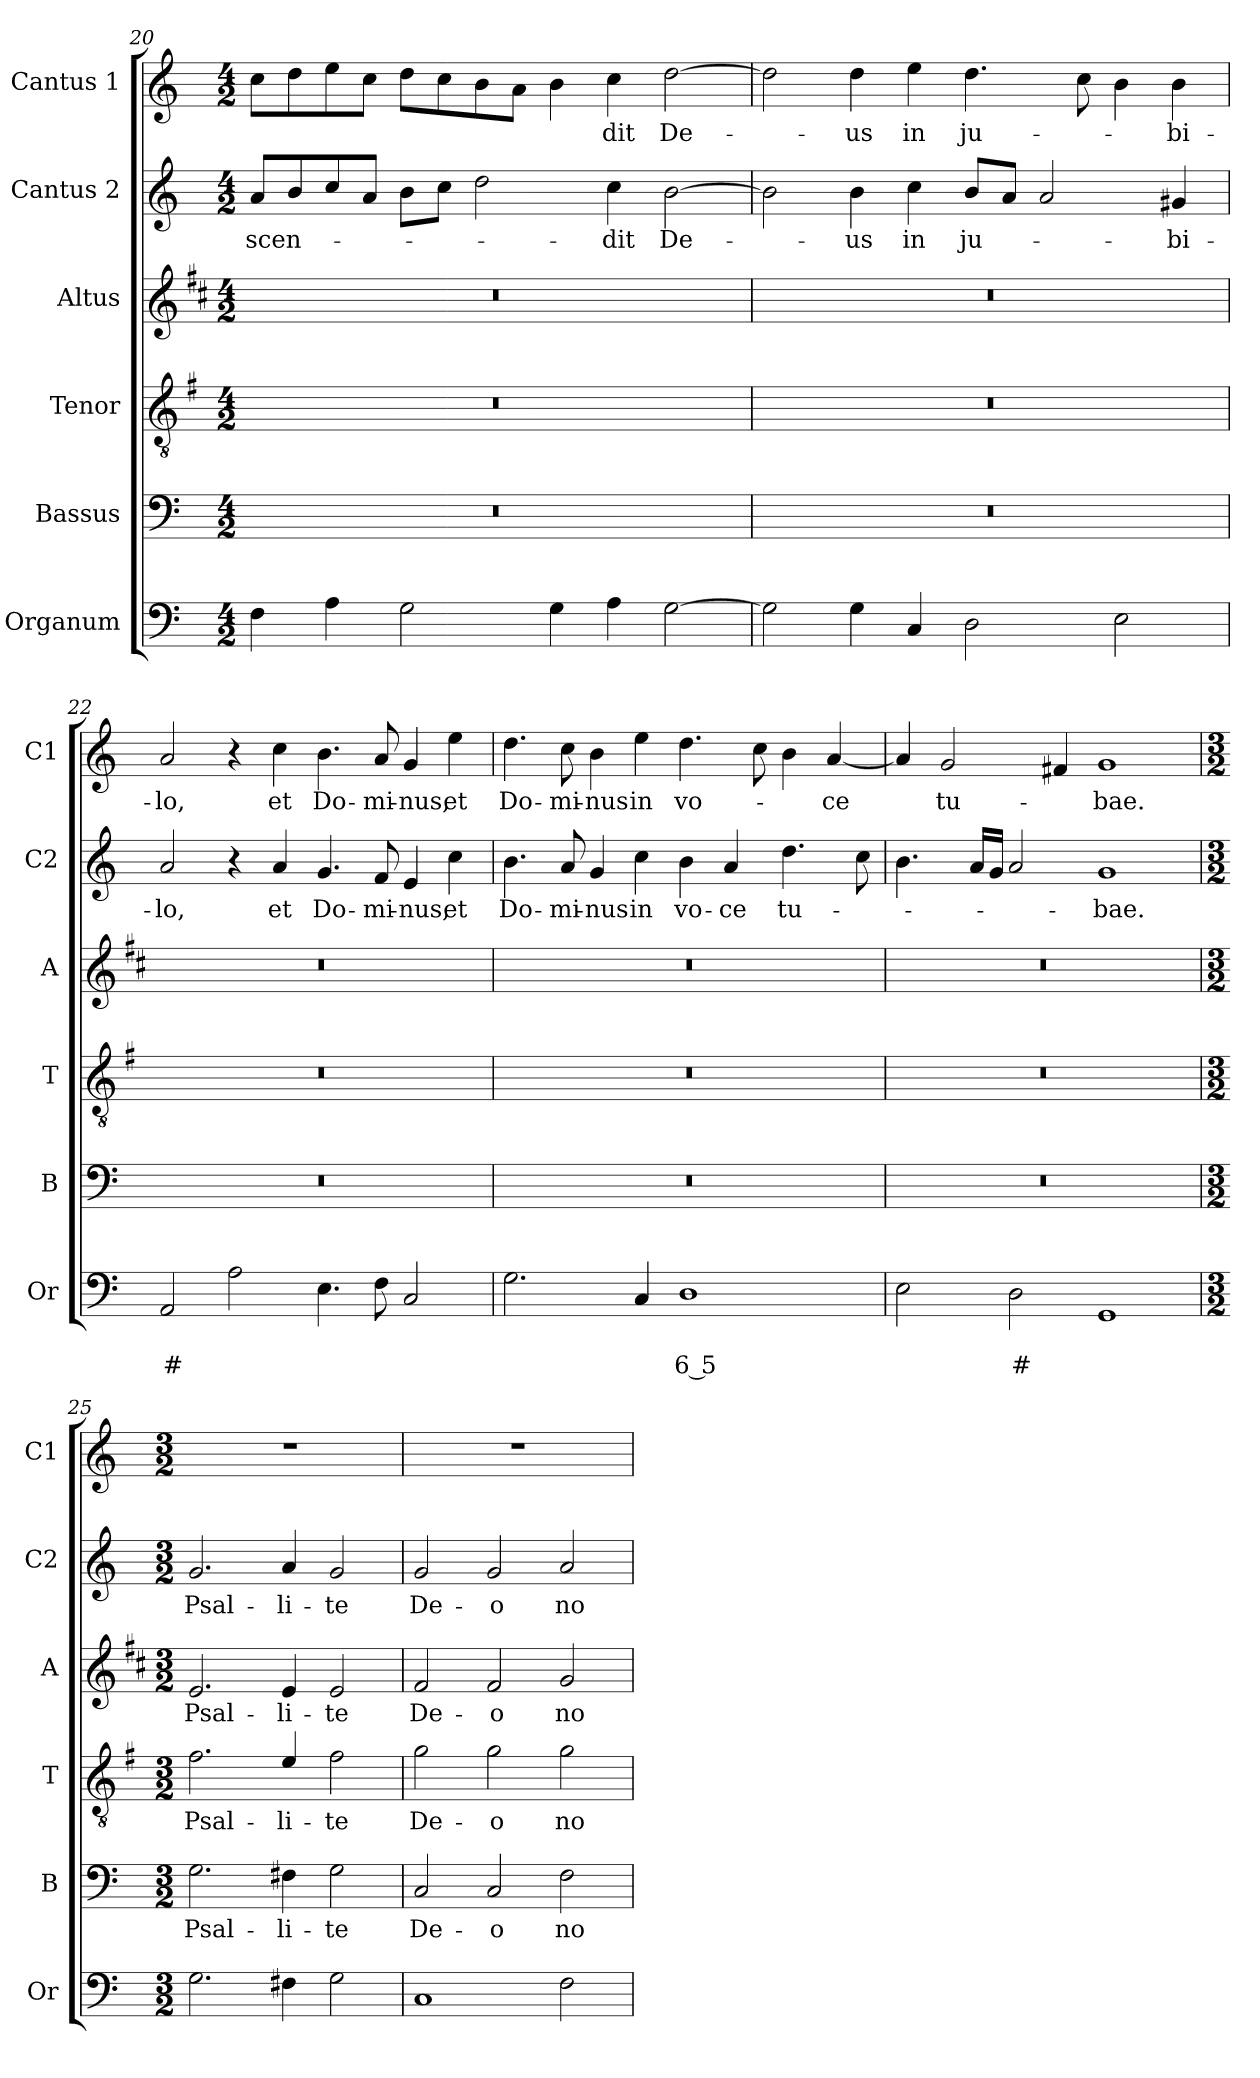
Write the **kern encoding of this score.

**kern	**text	**text	**kern	**text	**kern	**text	**kern	**text	**kern	**text	**kern	**text
*part6	*part6	*part6	*part5	*part5	*part4	*part4	*part3	*part3	*part2	*part2	*part1	*part1
*staff6	*staff6	*staff6	*staff5	*staff5	*staff4	*staff4	*staff3	*staff3	*staff2	*staff2	*staff1	*staff1
*I"Organum	*	*	*I"Bassus	*	*I"Tenor	*	*I"Altus	*	*I"Cantus 2	*	*I"Cantus 1	*
*I'Or	*	*	*I'B	*	*I'T	*	*I'A	*	*I'C2	*	*I'C1	*
*clefF4	*	*	*clefF4	*	*clefGv2	*	*clefG2	*	*clefG2	*	*clefG2	*
*	*	*	*	*	*ITrd4c7	*	*ITrd1c2	*	*	*	*	*
*k[]	*	*	*k[]	*	*k[]	*	*k[]	*	*k[]	*	*k[]	*
*C:	*	*	*C:	*	*C:	*	*C:	*	*C:	*	*C:	*
*M4/2	*	*	*M4/2	*	*M4/2	*	*M4/2	*	*M4/2	*	*M4/2	*
=20	=20	=20	=20	=20	=20	=20	=20	=20	=20	=20	=20	=20
!	!	!	!	!	!	!	!	!	!	!LO:LY:b	!	!
4F\	.	.	0r	.	0r	.	0r	.	8a/L	-scen-	8cc\L	.
.	.	.	.	.	.	.	.	.	8b/	.	8dd\	.
4A\	.	.	.	.	.	.	.	.	8cc/	.	8ee\	.
.	.	.	.	.	.	.	.	.	8a/J	.	8cc\J	.
2G\	.	.	.	.	.	.	.	.	8b\L	.	8dd\L	.
.	.	.	.	.	.	.	.	.	8cc\J	.	8cc\	.
.	.	.	.	.	.	.	.	.	2dd\	.	8b\	.
.	.	.	.	.	.	.	.	.	.	.	8a\J	.
4G\	.	.	.	.	.	.	.	.	.	.	4b\	.
!	!	!	!	!	!	!	!	!	!	!LO:LY:b	!	!LO:LY:b
4A\	.	.	.	.	.	.	.	.	4cc\	-dit	4cc\	-dit
!	!	!	!	!	!	!	!	!	!	!LO:LY:b	!	!LO:LY:b
[2G\	.	.	.	.	.	.	.	.	[2b\	De-	[2dd\	De-
!!LO:PB:g=z
=21	=21	=21	=21	=21	=21	=21	=21	=21	=21	=21	=21	=21
2G\]	.	.	0r	.	0r	.	0r	.	2b\]	.	2dd\]	.
!	!	!	!	!	!	!	!	!	!	!LO:LY:b	!	!LO:LY:b
4G\	.	.	.	.	.	.	.	.	4b\	-us	4dd\	-us
!	!	!	!	!	!	!	!	!	!	!LO:LY:b	!	!LO:LY:b
4C/	.	.	.	.	.	.	.	.	4cc\	in	4ee\	in
!	!	!	!	!	!	!	!	!	!	!LO:LY:b	!	!LO:LY:b
2D\	.	.	.	.	.	.	.	.	8b/L	ju-	4.dd\	ju-
.	.	.	.	.	.	.	.	.	8a/J	.	.	.
.	.	.	.	.	.	.	.	.	2a/	.	.	.
.	.	.	.	.	.	.	.	.	.	.	8cc\	.
2E\	.	.	.	.	.	.	.	.	.	.	4b\	.
!	!	!	!	!	!	!	!	!	!	!LO:LY:b	!	!LO:LY:b
.	.	.	.	.	.	.	.	.	4g#X/	-bi-	4b\	-bi-
=22	=22	=22	=22	=22	=22	=22	=22	=22	=22	=22	=22	=22
!	!	!LO:LY:b	!	!	!	!	!	!	!	!LO:LY:b	!	!LO:LY:b
2AA/	.	#	0r	.	0r	.	0r	.	2a/	-lo,	2a/	-lo,
2A\	.	.	.	.	.	.	.	.	4r	.	4r	.
!	!	!	!	!	!	!	!	!	!	!LO:LY:b	!	!LO:LY:b
.	.	.	.	.	.	.	.	.	4a/	et	4cc\	et
!	!	!	!	!	!	!	!	!	!	!LO:LY:b	!	!LO:LY:b
4.E\	.	.	.	.	.	.	.	.	4.g/	Do-	4.b\	Do-
!	!	!	!	!	!	!	!	!	!	!LO:LY:b	!	!LO:LY:b
8F\	.	.	.	.	.	.	.	.	8f/	-mi-	8a/	-mi-
!	!	!	!	!	!	!	!	!	!	!LO:LY:b	!	!LO:LY:b
2C/	.	.	.	.	.	.	.	.	4e/	-nus,	4g/	-nus,
!	!	!	!	!	!	!	!	!	!	!LO:LY:b	!	!LO:LY:b
.	.	.	.	.	.	.	.	.	4cc\	et	4ee\	et
=23	=23	=23	=23	=23	=23	=23	=23	=23	=23	=23	=23	=23
!	!	!	!	!	!	!	!	!	!	!LO:LY:b	!	!LO:LY:b
2.G\	.	.	0r	.	0r	.	0r	.	4.b\	Do-	4.dd\	Do-
!	!	!	!	!	!	!	!	!	!	!LO:LY:b	!	!LO:LY:b
.	.	.	.	.	.	.	.	.	8a/	-mi-	8cc\	-mi-
!	!	!	!	!	!	!	!	!	!	!LO:LY:b	!	!LO:LY:b
.	.	.	.	.	.	.	.	.	4g/	-nus	4b\	-nus
!	!	!	!	!	!	!	!	!	!	!LO:LY:b	!	!LO:LY:b
4C/	.	.	.	.	.	.	.	.	4cc\	in	4ee\	in
!	!	!LO:LY:b	!	!	!	!	!	!	!	!LO:LY:b	!	!LO:LY:b
1D	.	6 5	.	.	.	.	.	.	4b\	vo-	4.dd\	vo-
!	!	!	!	!	!	!	!	!	!	!LO:LY:b	!	!
.	.	.	.	.	.	.	.	.	4a/	-ce	.	.
.	.	.	.	.	.	.	.	.	.	.	8cc\	.
!	!	!	!	!	!	!	!	!	!	!LO:LY:b	!	!
.	.	.	.	.	.	.	.	.	4.dd\	tu-	4b\	.
!	!	!	!	!	!	!	!	!	!	!	!	!LO:LY:b
.	.	.	.	.	.	.	.	.	.	.	[4a/	-ce
.	.	.	.	.	.	.	.	.	8cc\	.	.	.
=24	=24	=24	=24	=24	=24	=24	=24	=24	=24	=24	=24	=24
2E\	.	.	0r	.	0r	.	0r	.	4.b\	.	4a/]	.
!	!	!	!	!	!	!	!	!	!	!	!	!LO:LY:b
.	.	.	.	.	.	.	.	.	.	.	2g/	tu-
.	.	.	.	.	.	.	.	.	16a/LL	.	.	.
.	.	.	.	.	.	.	.	.	16g/JJ	.	.	.
!	!	!LO:LY:b	!	!	!	!	!	!	!	!	!	!
2D\	.	#	.	.	.	.	.	.	2a/	.	.	.
.	.	.	.	.	.	.	.	.	.	.	4f#X/	.
!	!	!	!	!	!	!	!	!	!	!LO:LY:b	!	!LO:LY:b
1GG	.	.	.	.	.	.	.	.	1g	-bae.	1g	-bae.
!!LO:LB:g=z
=25	=25	=25	=25	=25	=25	=25	=25	=25	=25	=25	=25	=25
*M3/2	*	*	*M3/2	*	*M3/2	*	*M3/2	*	*M3/2	*	*M3/2	*
!	!	!	!	!LO:LY:b	!	!LO:LY:b	!	!LO:LY:b	!	!LO:LY:b	!	!
2.G\	.	.	2.G\	Psal-	2.B\	Psal-	2.d/	Psal-	2.g/	Psal-	1.r	.
!	!	!	!	!LO:LY:b	!	!LO:LY:b	!	!LO:LY:b	!	!LO:LY:b	!	!
4F#X\	.	.	4F#X\	-li-	4A/	-li-	4d/	-li-	4a/	-li-	.	.
!	!	!	!	!LO:LY:b	!	!LO:LY:b	!	!LO:LY:b	!	!LO:LY:b	!	!
2G\	.	.	2G\	-te	2B\	-te	2d/	-te	2g/	-te	.	.
=26	=26	=26	=26	=26	=26	=26	=26	=26	=26	=26	=26	=26
!	!	!	!	!LO:LY:b	!	!LO:LY:b	!	!LO:LY:b	!	!LO:LY:b	!	!
1C	.	.	2C/	De-	2c\	De-	2e/	De-	2g/	De-	1.r	.
!	!	!	!	!LO:LY:b	!	!LO:LY:b	!	!LO:LY:b	!	!LO:LY:b	!	!
.	.	.	2C/	-o	2c\	-o	2e/	-o	2g/	-o	.	.
!	!	!	!	!LO:LY:b	!	!LO:LY:b	!	!LO:LY:b	!	!LO:LY:b	!	!
2F\	.	.	2F\	no-	2c\	no-	2f/	no-	2a/	no-	.	.
=	=	=	=	=	=	=	=	=	=	=	=	=
*-	*-	*-	*-	*-	*-	*-	*-	*-	*-	*-	*-	*-
